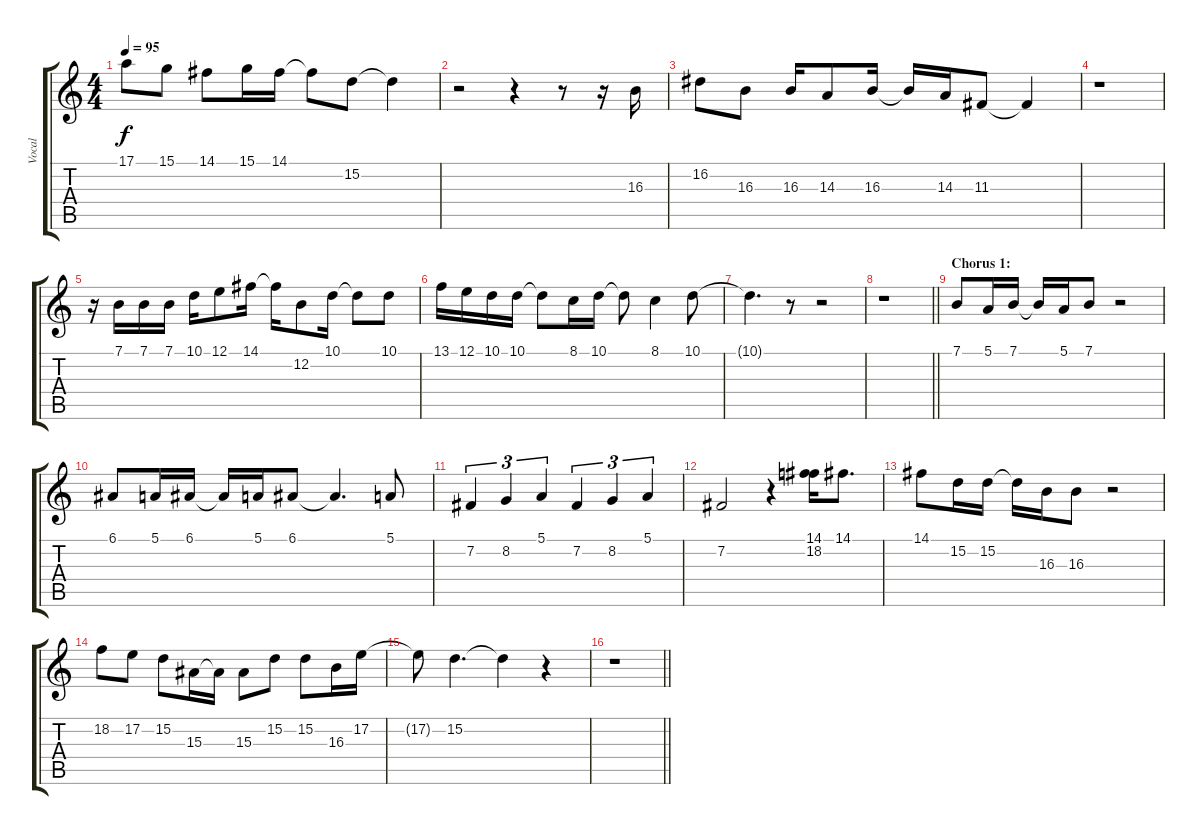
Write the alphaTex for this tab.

\track ("Vocal " "Vocal ") {instrument synthvoice bank 4}
\staff {score tabs}
\tuning (E4 B3 G3 D3 A2 E2) {hide}
\ts (4 4)
\tempo 95
\clef g2
\ks c
17.1{t}.8{dy f} 15.1.8 14.1.8 15.1.16 14.1.16 14.1{t}.8 15.2.8 15.2{t}.4 |
r.2 r.4 r.8 r.16 16.3.16 |
16.2.8 16.3.8 16.3.16 14.3.8 16.3.16 16.3{t}.16 14.3.16 11.3.8 11.3{t}.4 |
r.1 |
r.16 7.1.16 7.1.16 7.1.16 10.1.16 12.1.8 14.1.16 14.1{t}.16 12.2.8 10.1.16 10.1{t}.8 10.1.8 |
13.1.16 12.1.16 10.1.16 10.1.16 10.1{t}.8 8.1.16 10.1.16 10.1{t}.8 8.1.4 10.1.8 |
10.1{t}.4{d} r.8 r.2 |
\barLineRight lightlight
r.1 |
\section ("" "Chorus 1:")
7.1.8 5.1.16 7.1.16 7.1{t}.16 5.1.16 7.1.8 r.2 |
6.1.8 5.1.16 6.1.16 6.1{t}.16 5.1.16 6.1.8 6.1{t}.4{d} 5.1.8 |
7.2.4{tu (3 2)} 8.2.4{tu (3 2)} 5.1.4{tu (3 2)} 7.2.4{tu (3 2)} 8.2.4{tu (3 2)} 5.1.4{tu (3 2)} |
7.2.2 r.4 (14.1 18.2).16 14.1.8{d} |
14.1.8 15.2.16 15.2.16 15.2{t}.16 16.3.16 16.3.8 r.2 |
18.2.8 17.2.8 15.2.8 15.3.16 15.3{t}.16 15.3.8 15.2.8 15.2.8 16.3.16 17.2.16 |
17.2{t}.8 15.2.4{d} 15.2{t}.4 r.4 |
\barLineRight lightlight
r.1
